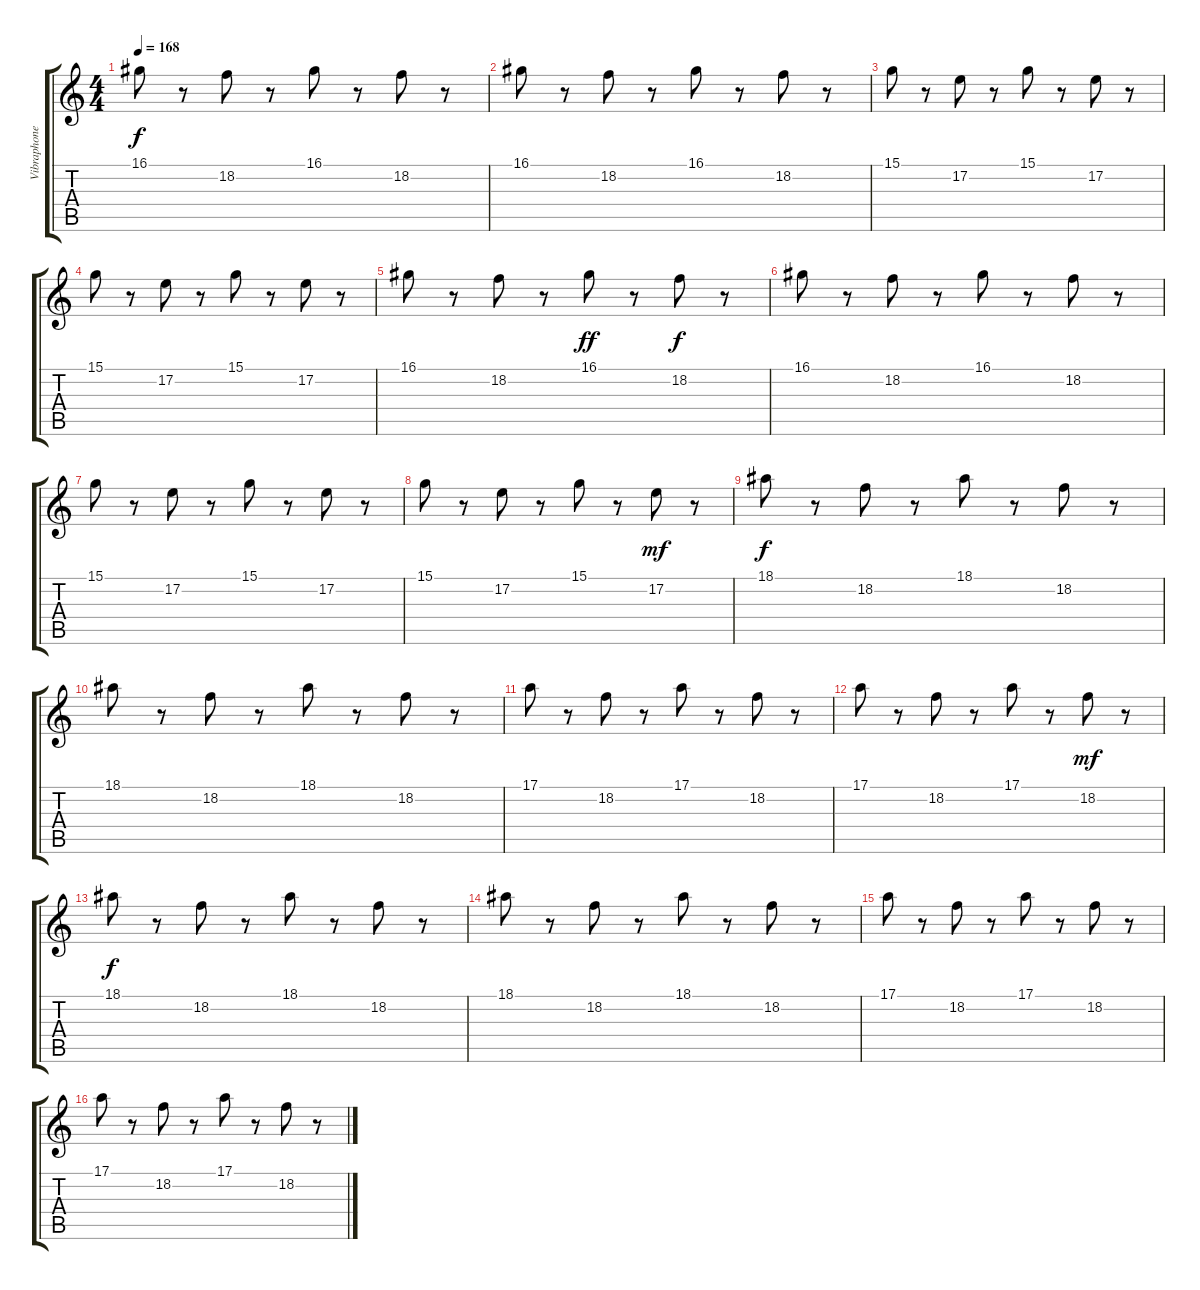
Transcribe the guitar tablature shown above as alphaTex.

\track ("Vibraphone" "Vibraphone") {instrument vibraphone}
\staff {score tabs}
\tuning (E4 B3 G3 D3 A2 E2) {hide}
\ts (4 4)
\tempo 168
\clef g2
\ks c
16.1.8{dy f} r.8 18.2.8 r.8 16.1.8 r.8 18.2.8 r.8 |
16.1.8 r.8 18.2.8 r.8 16.1.8 r.8 18.2.8 r.8 |
15.1.8 r.8 17.2.8 r.8 15.1.8 r.8 17.2.8 r.8 |
15.1.8 r.8 17.2.8 r.8 15.1.8 r.8 17.2.8 r.8 |
16.1.8 r.8 18.2.8 r.8 16.1.8{dy ff} r.8 18.2.8{dy f} r.8 |
16.1.8 r.8 18.2.8 r.8 16.1.8 r.8 18.2.8 r.8 |
15.1.8 r.8 17.2.8 r.8 15.1.8 r.8 17.2.8 r.8 |
15.1.8 r.8 17.2.8 r.8 15.1.8 r.8 17.2.8{dy mf} r.8 |
18.1.8{dy f} r.8 18.2.8 r.8 18.1.8 r.8 18.2.8 r.8 |
18.1.8 r.8 18.2.8 r.8 18.1.8 r.8 18.2.8 r.8 |
17.1.8 r.8 18.2.8 r.8 17.1.8 r.8 18.2.8 r.8 |
17.1.8 r.8 18.2.8 r.8 17.1.8 r.8 18.2.8{dy mf} r.8 |
18.1.8{dy f} r.8 18.2.8 r.8 18.1.8 r.8 18.2.8 r.8 |
18.1.8 r.8 18.2.8 r.8 18.1.8 r.8 18.2.8 r.8 |
17.1.8 r.8 18.2.8 r.8 17.1.8 r.8 18.2.8 r.8 |
17.1.8 r.8 18.2.8 r.8 17.1.8 r.8 18.2.8 r.8
